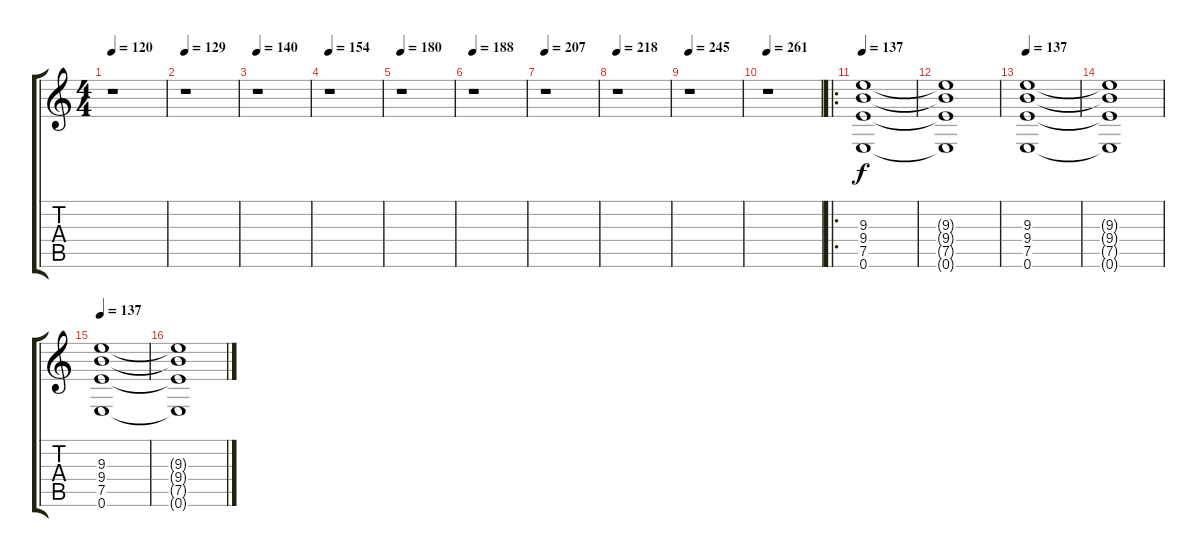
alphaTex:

\track "" {instrument overdrivenguitar}
\staff {score tabs}
\tuning (E4 B3 G3 D3 A2 E2) {hide}
\ts (4 4)
\tempo 120
\clef g2
\ks c
r.1{dy f instrument overdrivenguitar} |
\tempo 129
r.1 |
\tempo 140
r.1 |
\tempo 154
r.1 |
\tempo 180
r.1 |
\tempo 188
r.1 |
\tempo 207
r.1 |
\tempo 218
r.1 |
\tempo 245
r.1 |
\tempo 261
r.1 |
\ro
\tempo 137
(9.3 9.4 7.5 0.6).1 |
(9.3{t} 9.4{t} 7.5{t} 0.6{t}).1 |
\tempo 137
(9.3 9.4 7.5 0.6).1 |
(9.3{t} 9.4{t} 7.5{t} 0.6{t}).1 |
\tempo 137
(9.3 9.4 7.5 0.6).1 |
(9.3{t} 9.4{t} 7.5{t} 0.6{t}).1
